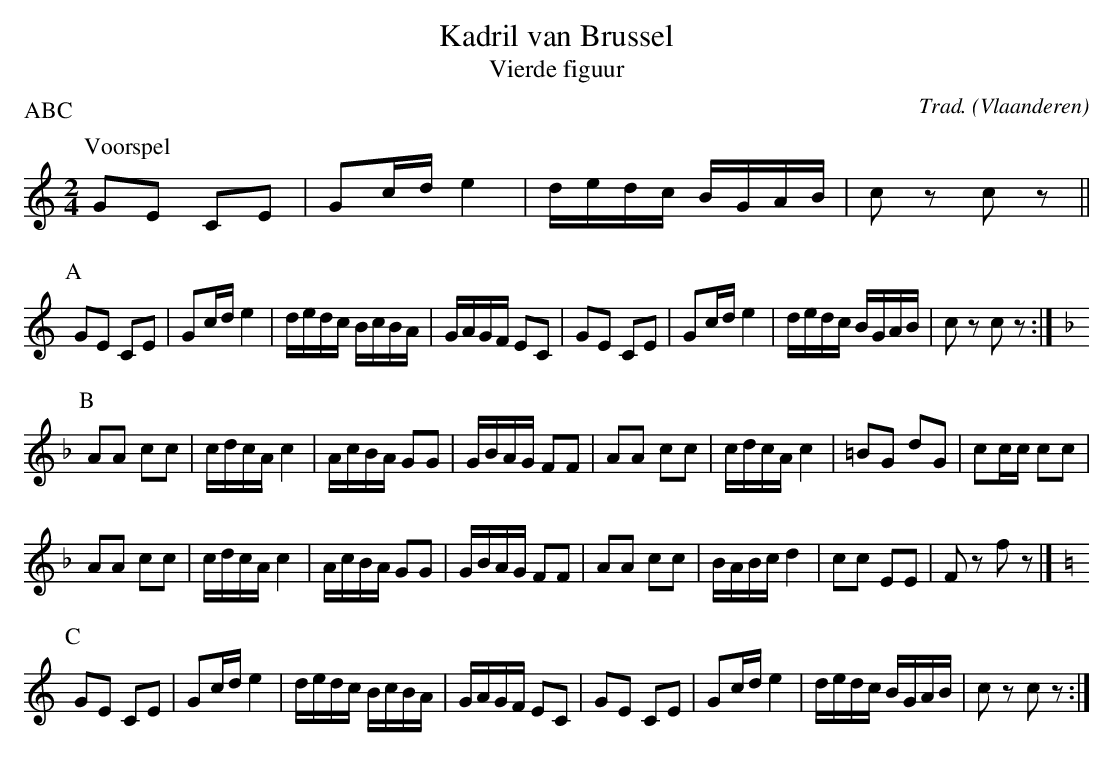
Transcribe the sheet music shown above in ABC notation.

X:1
T:Kadril van Brussel
T:Vierde figuur
C:Trad.
O:Vlaanderen
P:ABC
L:1/16
M:2/4
K:C
P:Voorspel
G2E2 C2E2 | G2cd e4 | dedc BGAB | c2 z2 c2 z2 ||
P:A
G2E2 C2E2 | G2cd e4 | dedc BcBA | GAGF E2C2 | G2E2 C2E2 | G2cd e4 | dedc BGAB | c2 z2 c2 z2 :|
P:B
K:F
A2A2 c2c2 | cdcA c4 | AcBA G2G2 | GBAG F2F2 | A2A2 c2c2 | cdcA c4 | =B2G2 d2G2 | c2cc c2c2 |
A2A2 c2c2 | cdcA c4 | AcBA G2G2 | GBAG F2F2 | A2A2 c2c2 | BABc d4 | c2c2 E2E2 | F2 z2 f2 z2 |]
P:C
K:C
G2E2 C2E2 | G2cd e4 | dedc BcBA | GAGF E2C2 | G2E2 C2E2 | G2cd e4 | dedc BGAB | c2 z2 c2 z2 :|
